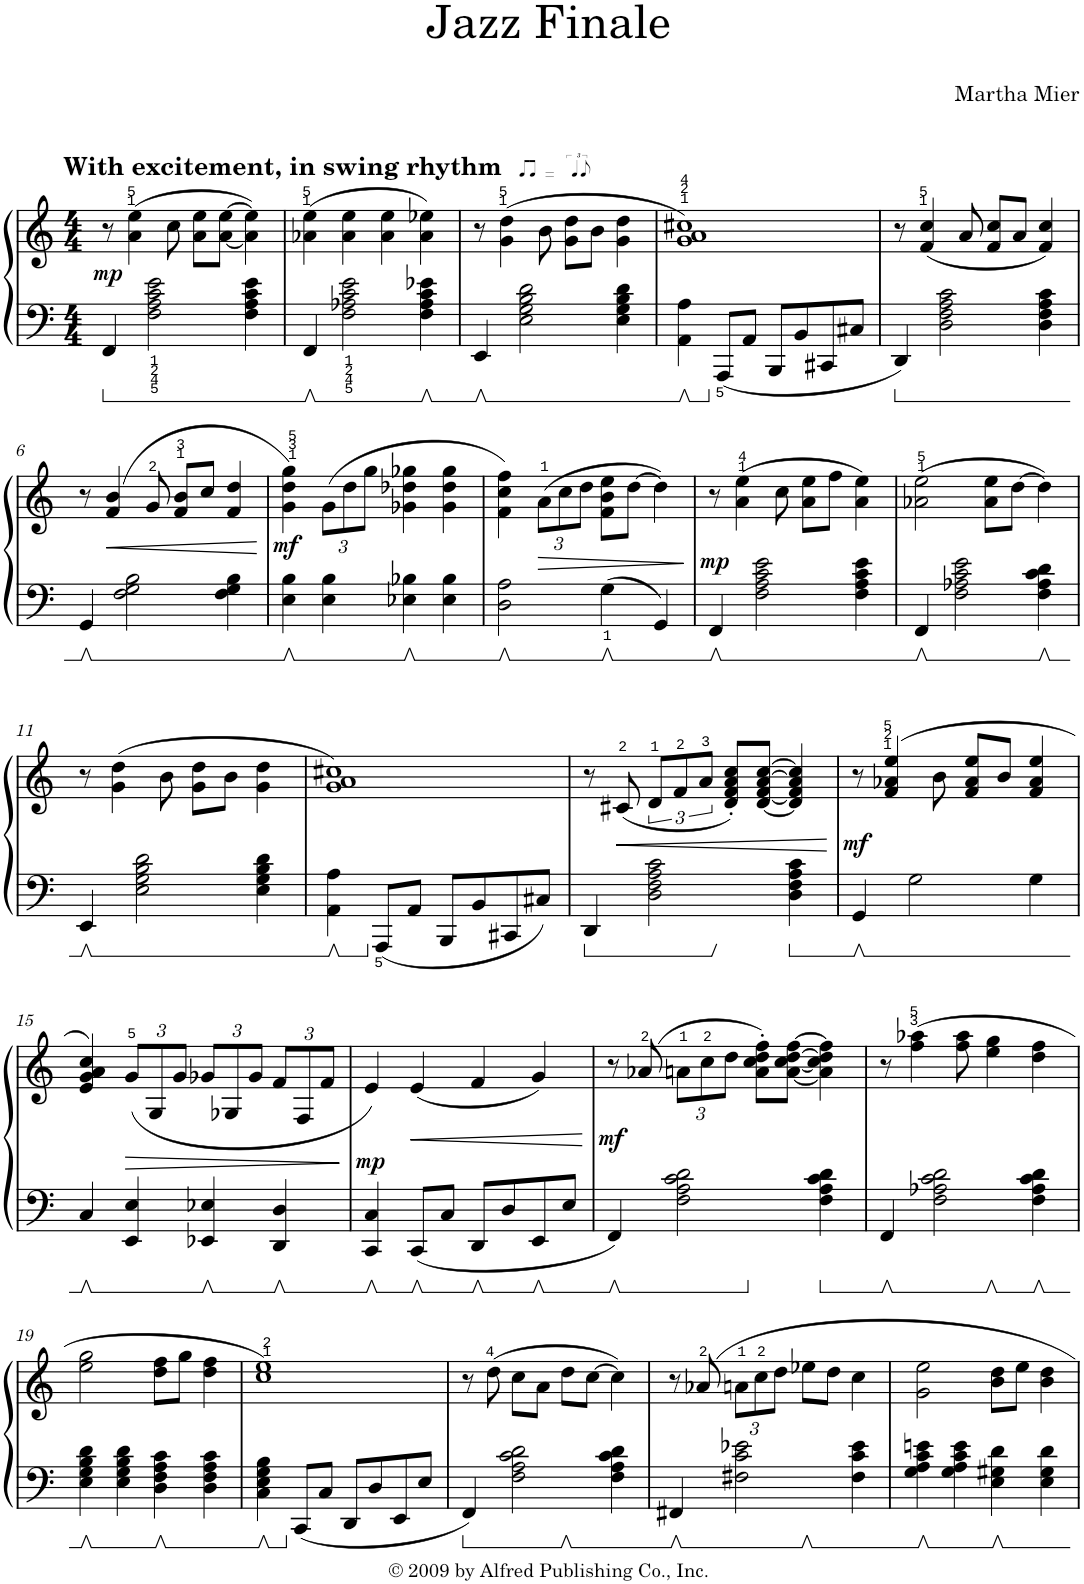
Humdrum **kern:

**kern	**kern	**dynam
*part1	*part1	*part1
*staff2	*staff1	*staff1/2
*I"Klavier	*	*
*clefF4	*clefG2	*
*k[]	*k[]	*
*M4/4	*M4/4	*
=1	=1	=1
!	!LO:TX:a:B:t=With excitement, in swing rhythm	!
!	!	!LO:DY:b
4FF/	8r	mp
.	(4a\ 4ee\	.
2F\ 2A\ 2c\ 2e\	.	.
.	8cc\	.
.	8a\ 8ee\L	.
.	[8a\ [8ee\J	.
4F\ 4A\ 4c\ 4e\	4a\] 4ee\])	.
=2	=2	=2
4FF/	(4a-X\ 4ee\	.
2F\ 2A-X\ 2c\ 2e\	4a-\ 4ee\	.
.	4a-\ 4ee\	.
4F\ 4A-\ 4c\ 4e-X\	4a-\ 4ee-X\)	.
=3	=3	=3
4EE/	8r	.
.	(4g\ 4dd\	.
2E\ 2G\ 2B\ 2d\	.	.
.	8b\	.
.	8g\ 8dd\L	.
.	8b\J	.
4E\ 4G\ 4B\ 4d\	4g\ 4dd\	.
=4	=4	=4
4AA\ 4A\	1g 1a 1cc#X)	.
8AAA/L	.	.
8AA/J	.	.
8BBB/L	.	.
8BB/	.	.
8CC#X/	.	.
8C#X/J	.	.
=5	=5	=5
4DD/	8r	.
.	(4f/ 4cc/	.
2D\ 2F\ 2A\ 2c\	.	.
.	8a/	.
.	8f/ 8cc/L	.
.	8a/J	.
4D\ 4F\ 4A\ 4c\	4f/ 4cc/)	.
!!LO:LB:g=z
=6	=6	=6
4GG/	8r	.
!	!	!LO:HP:b
.	(4f/ 4b/	<
2F\ 2G\ 2B\	.	.
.	8g/	.
.	8f/ 8b/L	.
.	8cc/J	.
4F\ 4G\ 4B\	4f/ 4dd/	.
.	.	[
=7	=7	=7
!	!	!LO:DY:b
4E\ 4B\	4g\ 4dd\ 4gg\)	mf
*	*Xbrackettup	*
4E\ 4B\	(12g\L	.
.	12dd\	.
.	12gg\J	.
4E-X\ 4B-X\	4g-X\ 4dd-X\ 4gg-X\	.
4E-\ 4B-\	4g-\ 4dd-\ 4gg-\	.
=8	=8	=8
2D\ 2A\	4f\ 4cc\ 4ff\)	.
!	!	!LO:HP:b
.	(12a\L	>
.	12cc\	.
.	12dd\J	.
4G\	8f\ 8b\ 8ee\L	.
.	[8dd\J	.
4GG/	4dd\])	.
.	.	]
=9	=9	=9
!	!	!LO:DY:b
4FF/	8r	mp
.	(4a\ 4ee\	.
2F\ 2A\ 2c\ 2e\	.	.
.	8cc\	.
.	8a\ 8ee\L	.
.	8ff\J	.
4F\ 4A\ 4c\ 4e\	4a\ 4ee\)	.
=10	=10	=10
4FF/	(2a-X\ 2ee\	.
2F\ 2A-X\ 2c\ 2e\	.	.
.	8a-\ 8ee\L	.
.	[8dd\J	.
4F\ 4A-\ 4c\ 4d\	4dd\])	.
!!LO:LB:g=z
=11	=11	=11
4EE/	8r	.
.	(4g\ 4dd\	.
2E\ 2G\ 2B\ 2d\	.	.
.	8b\	.
.	8g\ 8dd\L	.
.	8b\J	.
4E\ 4G\ 4B\ 4d\	4g\ 4dd\	.
=12	=12	=12
4AA\ 4A\	1g 1a 1cc#X)	.
8AAA/L	.	.
8AA/J	.	.
8BBB/L	.	.
8BB/	.	.
8CC#X/	.	.
8C#X/J	.	.
=13	=13	=13
*^	*	*
4DD/	4ryy	8r	.
!	!	!	!LO:HP:b
.	.	(8c#X/	<
*	*	*brackettup	*
2D\ 2F\ 2A\ 2c\	4ryy	12d/L	.
.	.	12f/	.
.	.	12a/J	.
.	4ryy	8d/' 8f/' 8a/' 8cc/'L)	.
.	.	[8d/ [8f/ [8a/ [8cc/J	.
4D\ 4F\ 4A\ 4c\	4ryy	4d/] 4f/] 4a/] 4cc/]	.
*v	*v	*	*
.	.	[
=14	=14	=14
!	!	!LO:DY:b
4GG/	8r	mf
.	(4f/ 4a-X/ 4ee/	.
2G\	.	.
.	8b\	.
.	8f/ 8a-/ 8ee/L	.
.	8b/J	.
4G\	4f/ 4a-/ 4ee/	.
!!LO:LB:g=z
=15	=15	=15
4C/	4e/ 4g/ 4a/ 4cc/)	.
*	*Xbrackettup	*
!	!	!LO:HP:b
4EE/ 4E/	(12g/L	>
.	12G/	.
.	12g/J	.
4EE-X/ 4E-X/	12g-X/L	.
.	12G-X/	.
.	12g-/J	.
4DD/ 4D/	12f/L	.
.	12F/	.
.	12f/J	.
.	.	]
=16	=16	=16
!	!	!LO:DY:b
4CC/ 4C/	4e/)	mp
!	!	!LO:HP:b
8CC/L	(4e/	<
8C/J	.	.
8DD/L	4f/	.
8D/	.	.
8EE/	4g/)	.
8E/J	.	.
.	.	[
=17	=17	=17
*^	*	*
!	!	!	!LO:DY:b
4FF/	4ryy	8r	mf
.	.	(8a-X/	.
2F\ 2A\ 2c\ 2d\	4ryy	12an\L	.
.	.	12cc\	.
.	.	12dd\J	.
.	4ryy	8a\' 8cc\' 8dd\' 8ff\'L)	.
.	.	[8a\ [8cc\ [8dd\ [8ff\J	.
4F\ 4A\ 4c\ 4d\	4ryy	4a\] 4cc\] 4dd\] 4ff\]	.
=18	=18	=18	=18
4FF/	4ryy	8r	.
.	.	(4ff\ 4aa-X\	.
2F\ 2A-X\ 2c\ 2d\	4ryy	.	.
.	.	8ff\ 8aa-\	.
.	4ryy	4ee\ 4gg\	.
4F\ 4A-\ 4c\ 4d\	4ryy	4dd\ 4ff\	.
*v	*v	*	*
!!LO:LB:g=z
=19	=19	=19
4E\ 4G\ 4B\ 4d\	2ee\ 2gg\	.
4E\ 4G\ 4B\ 4d\	.	.
4D\ 4F\ 4A\ 4c\	8dd\ 8ff\L	.
.	8gg\J	.
4D\ 4F\ 4A\ 4c\	4dd\ 4ff\	.
=20	=20	=20
4C\ 4E\ 4G\ 4B\	1cc 1ee)	.
8CC/L	.	.
8C/J	.	.
8DD/L	.	.
8D/	.	.
8EE/	.	.
8E/J	.	.
=21	=21	=21
*^	*	*
4FF/	4ryy	8r	.
.	.	(8dd\	.
2F\ 2A\ 2c\ 2d\	4ryy	8cc\L	.
.	.	8a\J	.
.	4ryy	8dd\L	.
.	.	[8cc\J	.
4F\ 4A\ 4c\ 4d\	4ryy	4cc\])	.
=22	=22	=22	=22
4FF#X/	4ryy	8r	.
.	.	8a-X/	.
2F#X\ 2c\ 2e-X\	4ryy	12an\L	.
.	.	12cc\	.
.	.	12dd\J	.
.	4ryy	8ee-X\L	.
.	.	8dd\J	.
4F#\ 4c\ 4e-\	4ryy	4cc\	.
*v	*v	*	*
=23	=23	=23
4G\ 4A\ 4c\ 4en\	2g\ 2ee\	.
4G\ 4A\ 4c\ 4e\	.	.
4E\ 4G#X\ 4d\	8b\ 8dd\L	.
.	8ee\J	.
4E\ 4G#\ 4d\	4b\ 4dd\	.
=	=	=
*-	*-	*-
